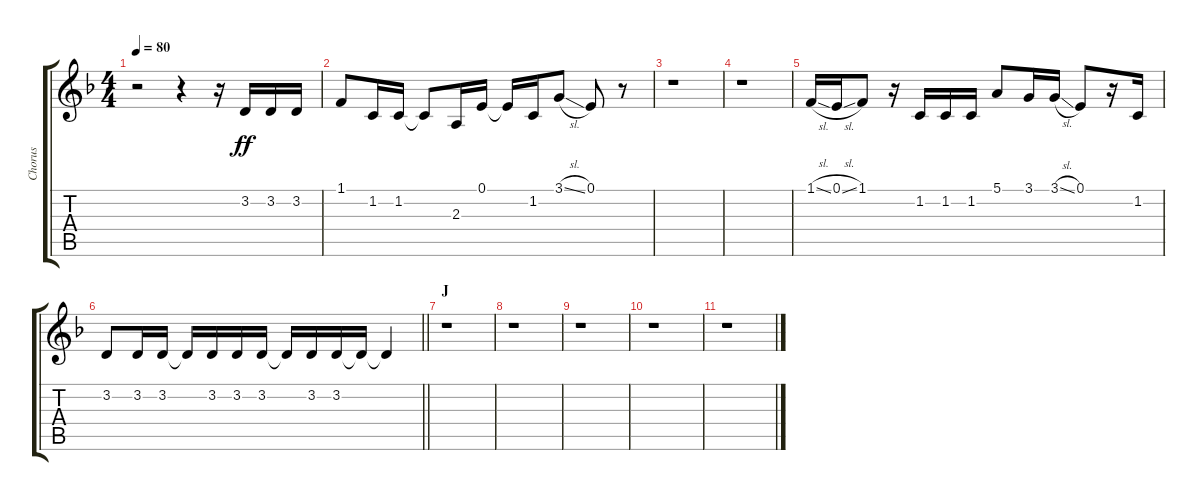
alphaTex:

\track ("Chorus" "Chorus") {instrument voiceoohs}
\staff {score tabs}
\tuning (E4 B3 G3 D3 A2 E2) {hide}
\ts (4 4)
\tempo 80
\clef g2
\ks f
r.2{dy ff} r.4 r.16 3.2.16 3.2.16 3.2.16 |
1.1.8 1.2.16 1.2.16 1.2{t}.8 2.3.16 0.1.16 0.1{t}.16 1.2.16 3.1{sl}.8 0.1.8 r.8 |
r.1 |
r.1 |
1.1{sl}.16 0.1{sl}.16 1.1.8 r.16 1.2.16 1.2.16 1.2.16 5.1.8 3.1.16 3.1{sl}.16 0.1.8 r.16 1.2.16 |
\barLineRight lightlight
3.2.8 3.2.16 3.2.16 3.2{t}.16 3.2.16 3.2.16 3.2.16 3.2{t}.16 3.2.16 3.2.16 3.2{t}.16 3.2{t}.4 |
\section ("" "J")
r.1 |
r.1 |
r.1 |
r.1 |
r.1
